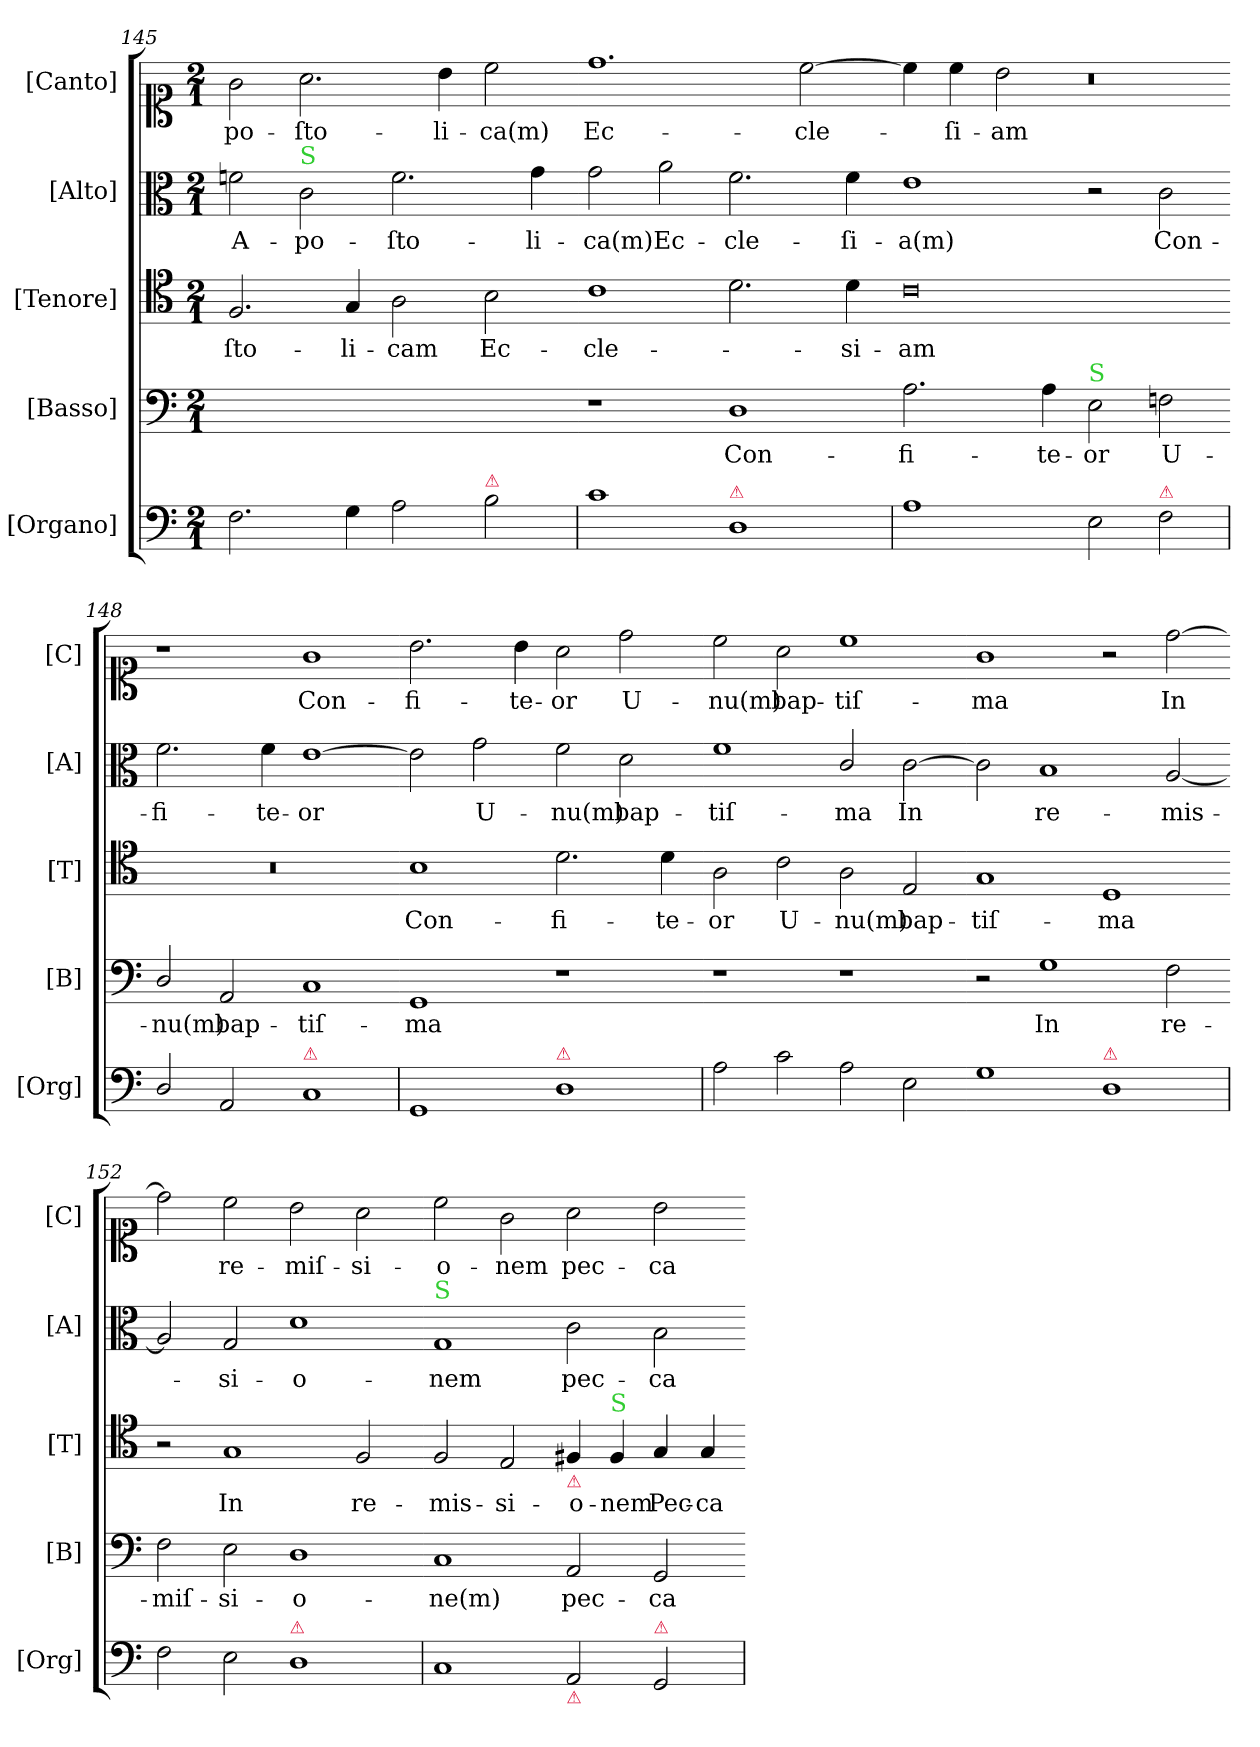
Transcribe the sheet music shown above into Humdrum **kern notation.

**kern	**kern	**text	**kern	**text	**kern	**text	**kern	**text
*part5	*part4	*part4	*part3	*part3	*part2	*part2	*part1	*part1
*staff5	*staff4	*staff4	*staff3	*staff3	*staff2	*staff2	*staff1	*staff1
*I"[Organo]	*I"[Basso]	*	*I"[Tenore]	*	*I"[Alto]	*	*I"[Canto]	*
*I'[Org]	*I'[B]	*	*I'[T]	*	*I'[A]	*	*I'[C]	*
*clefF4	*clefF4	*	*clefC4	*	*clefC3	*	*clefC1	*
*k[]	*k[]	*	*k[]	*	*k[]	*	*k[]	*
*M2/1	*M2/1	*	*M2/1	*	*M2/1	*	*M2/1	*
=145	=145	=145	=145	=145	=145	=145	=145	=145
2.F\	0ryy	.	2.F/	-ſto-	2fn\	A-	2g\	-po-
!	!	!	!	!	!LO:TX:a:color=limegreen:t=S	!	!	!
.	.	.	.	.	2c\	-po-	2.a\	-ſto-
4G\	.	.	4G/	-li-	.	.	.	.
2A\	.	.	2A\	-cam	2.f\	-ſto-	.	.
.	.	.	.	.	.	.	4b\	-li-
!LO:TX:a:color=crimson:t=⚠	!	!	!	!	!	!	!	!
2B\	.	.	2B\	Ec-	.	.	2cc\	-ca(m)
.	.	.	.	.	4g\	-li-	.	.
=146	=146-	=146-	=146-	=146-	=146-	=146-	=146-	=146-
1c	1r	.	1c	-cle-	2g\	-ca(m)	1.dd	Ec-
.	.	.	.	.	2a\	Ec-	.	.
!LO:TX:a:color=crimson:t=⚠	!	!	!	!	!	!	!	!
1D	1D	Con-	2.d\	.	2.f\	-cle-	.	.
.	.	.	.	.	.	.	[2cc\	-cle-
.	.	.	4d\	-si-	4f\	-ſi-	.	.
=147	=147-	=147-	=147-	=147-	=147-	=147-	=147-	=147-
1A	2.A\	-fi-	0c	-am	1e	-a(m)	4cc\]	.
.	.	.	.	.	.	.	4cc\	-ſi-
.	.	.	.	.	.	.	2b\	-am
.	4A\	-te-	.	.	.	.	.	.
!	!LO:TX:a:color=limegreen:t=S	!	!	!	!	!	!	!
!	!	!	!	!	!	!	!LO:N:vis=0	!
2E\	2E\	-or	.	.	2r	.	1r	.
!LO:TX:a:color=crimson:t=⚠	!	!	!	!	!	!	!	!
2F\	2Fn\	U-	.	.	2c\	Con-	.	.
=148	=148-	=148-	=148-	=148-	=148-	=148-	=148-	=148-
2D/	2D/	-nu(m)	0r	.	2.f\	-fi-	1r	.
2AA/	2AA/	bap-	.	.	.	.	.	.
.	.	.	.	.	4f\	-te-	.	.
!LO:TX:a:color=crimson:t=⚠	!	!	!	!	!	!	!	!
1C	1C	-tiſ-	.	.	[1e	-or	1g	Con-
=149	=149-	=149-	=149-	=149-	=149-	=149-	=149-	=149-
1GG	1GG	-ma	1B	Con-	2e]	.	2.b\	-fi-
.	.	.	.	.	2g\	U-	.	.
.	.	.	.	.	.	.	4b\	-te-
!LO:TX:a:color=crimson:t=⚠	!	!	!	!	!	!	!	!
1D	1r	.	2.d\	-fi-	2f\	-nu(m)	2a\	-or
.	.	.	.	.	2d\	bap-	2dd\	U-
.	.	.	4d\	-te-	.	.	.	.
=150	=150-	=150-	=150-	=150-	=150-	=150-	=150-	=150-
2A\	1r	.	2A\	-or	1f	-tiſ-	2cc\	-nu(m)
2c\	.	.	2c\	U-	.	.	2a\	bap-
2A\	1r	.	2A\	-nu(m)	2c/	-ma	1cc	-tiſ-
2E\	.	.	2E/	bap-	[2c\	In	.	.
=151-	=151-	=151-	=151-	=151-	=151-	=151-	=151-	=151-
1G	2r	.	1G	-tiſ-	2c\]	.	1g	-ma
.	1G	In	.	.	1B	re-	.	.
!LO:TX:a:color=crimson:t=⚠	!	!	!	!	!	!	!	!
1D	.	.	1D	-ma	.	.	2r	.
.	2F\	re-	.	.	[2A/	-mis-	[2dd\	In
=152	=152-	=152-	=152-	=152-	=152-	=152-	=152-	=152-
2F\	2F\	-miſ-	2r	.	2A/]	.	2dd\]	.
2E\	2E\	-si-	1G	In	2G/	-si-	2cc\	re-
!LO:TX:a:color=crimson:t=⚠	!	!	!	!	!	!	!	!
1D	1D	-o-	.	.	1d	-o-	2b\	-miſ-
.	.	.	2F/	re-	.	.	2a\	-si-
=153	=153-	=153-	=153-	=153-	=153-	=153-	=153-	=153-
!	!	!	!	!	!LO:TX:a:color=limegreen:t=S	!	!	!
1C	1C	-ne(m)	2F/	-mis-	1G	-nem	2cc\	-o-
.	.	.	2E/	-si-	.	.	2g\	-nem
!	!	!	!LO:TX:b:color=crimson:t=⚠	!	!	!	!	!
!LO:TX:b:color=crimson:t=⚠	!	!	!	!	!	!	!	!
2AA/	2AA/	pec-	4F#X/	-o-	2c\	pec-	2a\	pec-
!	!	!	!LO:TX:a:color=limegreen:t=S	!	!	!	!	!
.	.	.	4F#/	-nem	.	.	.	.
!LO:TX:a:color=crimson:t=⚠	!	!	!	!	!	!	!	!
2GG/	2GG/	-ca-	4G/	Pec-	2B\	-ca-	2b\	-ca-
.	.	.	4G/	-ca-	.	.	.	.
=	=-	=-	=-	=-	=-	=-	=-	=-
*-	*-	*-	*-	*-	*-	*-	*-	*-
